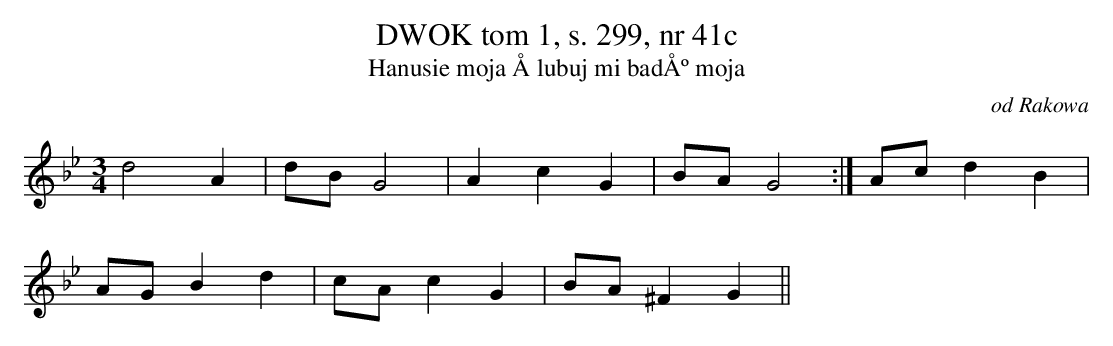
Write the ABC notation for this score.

X:1
T: DWOK tom 1, s. 299, nr 41c
T: Hanusie moja Ålubuj mi badÅº moja
O: od Rakowa
M: 3/4
L: 1/8
K: Bb
d4A2 | dBG4 | A2c2G2 | BAG4:| Acd2B2 |
AGB2d2 | cAc2G2 | BA^F2G2||
